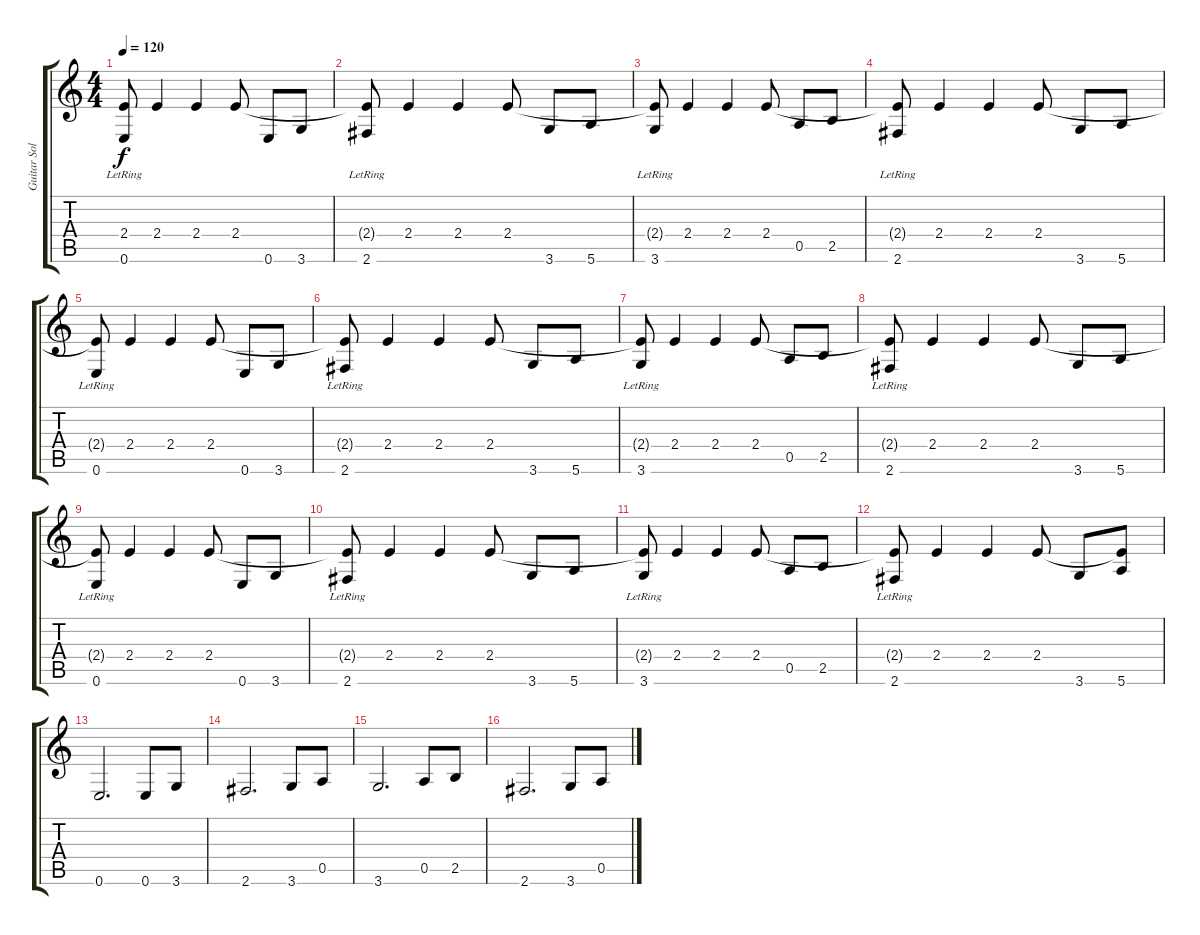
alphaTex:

\track ("Guitar Solo" "Guitar Sol") {instrument electricguitarclean}
\staff {score tabs}
\tuning (E4 B3 G3 D3 A2 E2) {hide}
\ts (4 4)
\tempo 120
\clef g2
\ks c
(2.4{t} 0.6{lr}).8{dy f} 2.4.4 2.4.4 2.4.8 0.6.8 3.6.8 |
(2.4{t} 2.6{lr}).8 2.4.4 2.4.4 2.4.8 3.6.8 5.6.8 |
(2.4{t} 3.6{lr}).8 2.4.4 2.4.4 2.4.8 0.5.8 2.5.8 |
(2.4{t} 2.6{lr}).8 2.4.4 2.4.4 2.4.8 3.6.8 5.6.8 |
(2.4{t} 0.6{lr}).8 2.4.4 2.4.4 2.4.8 0.6.8 3.6.8 |
(2.4{t} 2.6{lr}).8 2.4.4 2.4.4 2.4.8 3.6.8 5.6.8 |
(2.4{t} 3.6{lr}).8 2.4.4 2.4.4 2.4.8 0.5.8 2.5.8 |
(2.4{t} 2.6{lr}).8 2.4.4 2.4.4 2.4.8 3.6.8 5.6.8 |
(2.4{t} 0.6{lr}).8 2.4.4 2.4.4 2.4.8 0.6.8 3.6.8 |
(2.4{t} 2.6{lr}).8 2.4.4 2.4.4 2.4.8 3.6.8 5.6.8 |
(2.4{t} 3.6{lr}).8 2.4.4 2.4.4 2.4.8 0.5.8 2.5.8 |
(2.4{t} 2.6{lr}).8 2.4.4 2.4.4 2.4.8 3.6.8 (2.4{t} 5.6).8 |
0.6.2{d volume 11 instrument distortionguitar} 0.6.8 3.6.8 |
2.6.2{d} 3.6.8 0.5.8 |
3.6.2{d} 0.5.8 2.5.8 |
2.6.2{d} 3.6.8 0.5.8
